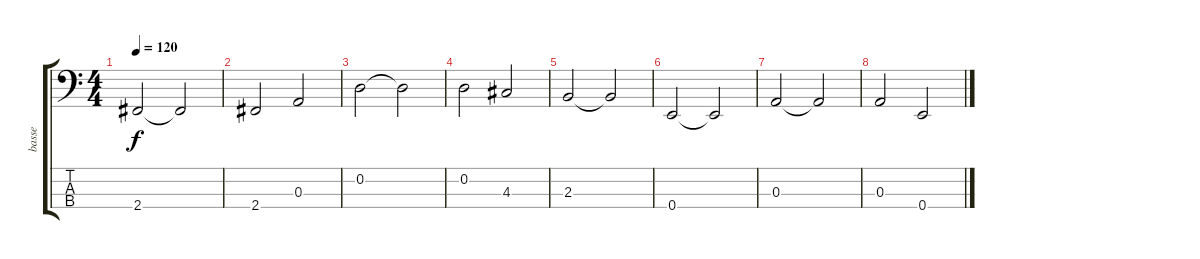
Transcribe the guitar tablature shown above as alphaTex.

\track ("basse" "basse") {instrument acousticbass}
\staff {score tabs}
\tuning (G2 D2 A1 E1) {hide}
\ts (4 4)
\tempo 120
\clef f4
\ks c
2.4.2{dy f} 2.4{t}.2 |
2.4.2 0.3.2 |
0.2.2 0.2{t}.2 |
0.2.2 4.3.2 |
2.3.2 2.3{t}.2 |
0.4.2 0.4{t}.2 |
0.3.2 0.3{t}.2 |
0.3.2 0.4.2
